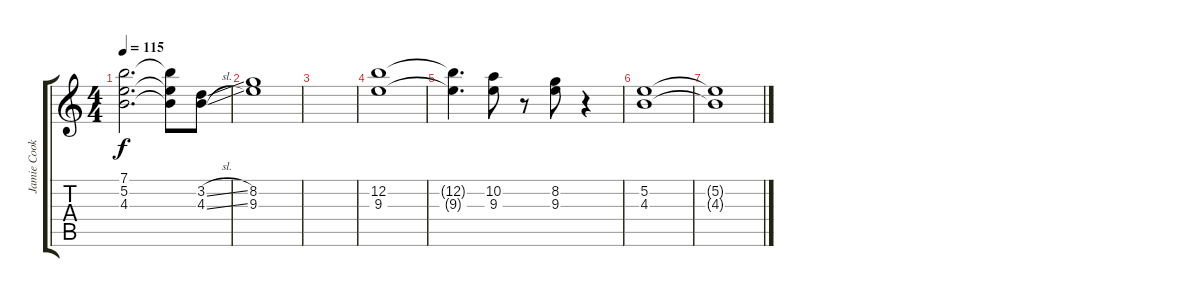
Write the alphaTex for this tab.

\track ("Jamie Cook (Lead Guitar)" "Jamie Cook") {instrument distortionguitar}
\staff {score tabs}
\tuning (E4 B3 G3 D3 A2 E2) {hide}
\ts (4 4)
\tempo 115
\clef g2
\ks c
(7.1 5.2 4.3).2{d dy f} (7.1{t} 5.2{t} 4.3{t}).8 (3.2{sl} 4.3{sl}).8 |
(8.2 9.3).1 |
|
(12.2 9.3).1 |
(12.2{t} 9.3{t}).4{d} (10.2 9.3).8 r.8 (8.2 9.3).8 r.4 |
(5.2 4.3).1 |
(5.2{t} 4.3{t}).1
